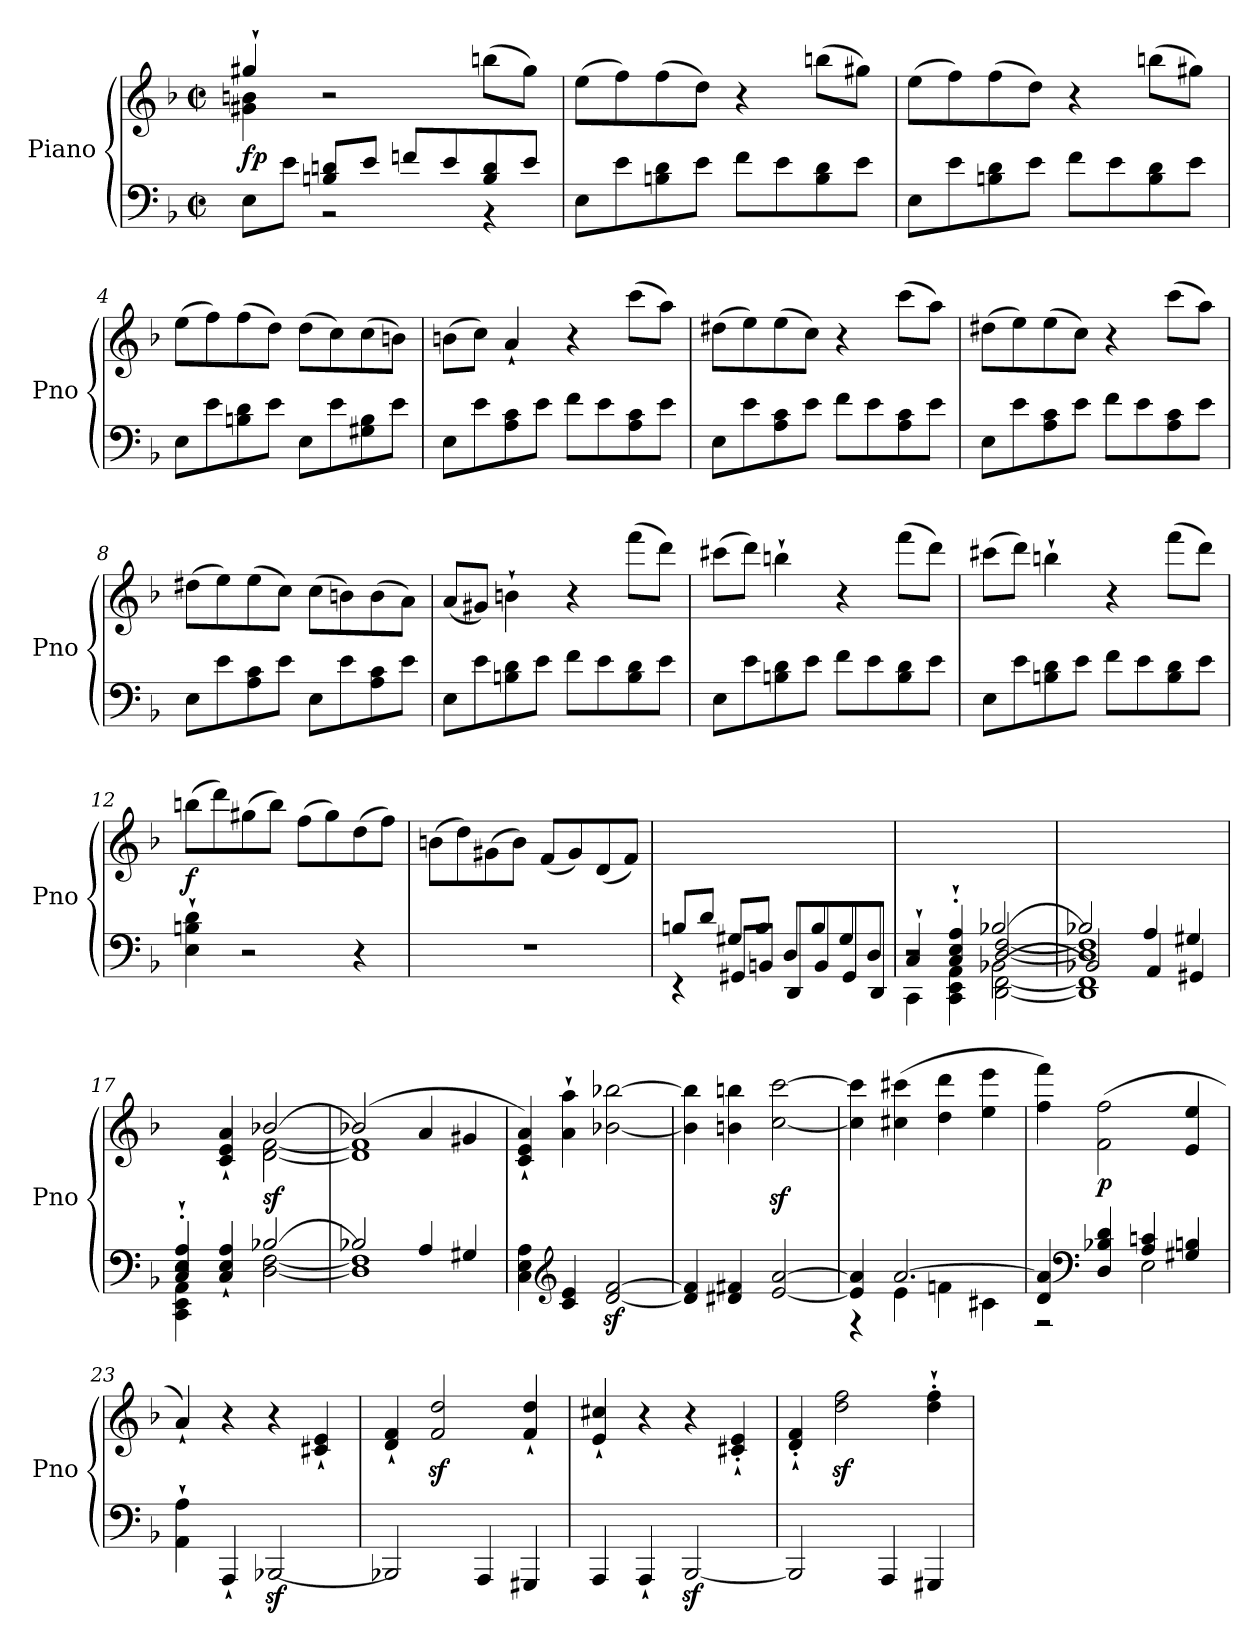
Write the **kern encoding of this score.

**kern	**kern	**dynam
*part1	*part1	*part1
*staff2	*staff1	*staff1/2
*I"Piano	*	*
*I'Pno	*	*
*clefF4	*clefG2	*
*k[b-]	*k[b-]	*
*M2/2	*M2/2	*
*met(c|)	*met(c|)	*
=1	=1	=1
*^	*^	*
!	!	!	!	!LO:DY:b
4ryy	8E\L	4gg#X`/	4g#X\ 4bn\	fp
.	8e\J	.	.	.
8Bn/ 8dn/L	2r	2r	2.ryy	.
8e/J	.	.	.	.
8fn/L	.	.	.	.
8e/	.	.	.	.
8B/ 8d/	4r	(>8bbn\L	.	.
8e/J	.	8gg#\J)	.	.
*v	*v	*	*	*
*	*v	*v	*
=2	=2	=2
8E\L	(>8ee\L	.
8e\	8ff\)	.
8Bn\ 8d\	(>8ff\	.
8e\J	8dd\J)	.
8f\L	4r	.
8e\	.	.
8B\ 8d\	(>8bbn\L	.
8e\J	8gg#X\J)	.
=3	=3	=3
8E\L	(>8ee\L	.
8e\	8ff\)	.
8Bn\ 8d\	(>8ff\	.
8e\J	8dd\J)	.
8f\L	4r	.
8e\	.	.
8B\ 8d\	(>8bbn\L	.
8e\J	8gg#X\J)	.
!!LO:LB:g=z
=4	=4	=4
8E\L	(>8ee\L	.
8e\	8ff\)	.
8Bn\ 8d\	(>8ff\	.
8e\J	8dd\J)	.
8E\L	(>8dd\L	.
8e\	8cc\)	.
8G#X\ 8B\	(>8cc\	.
8e\J	8bn\J)	.
=5	=5	=5
8E\L	(>8bn\L	.
8e\	8cc\J)	.
8A\ 8c\	4a`/	.
8e\J	.	.
8f\L	4r	.
8e\	.	.
8A\ 8c\	(>8ccc\L	.
8e\J	8aa\J)	.
=6	=6	=6
8E\L	(>8dd#X\L	.
8e\	8ee\)	.
8A\ 8c\	(>8ee\	.
8e\J	8cc\J)	.
8f\L	4r	.
8e\	.	.
8A\ 8c\	(>8ccc\L	.
8e\J	8aa\J)	.
=7	=7	=7
8E\L	(>8dd#X\L	.
8e\	8ee\)	.
8A\ 8c\	(>8ee\	.
8e\J	8cc\J)	.
8f\L	4r	.
8e\	.	.
8A\ 8c\	(>8ccc\L	.
8e\J	8aa\J)	.
!!LO:LB:g=z
=8	=8	=8
8E\L	(>8dd#X\L	.
8e\	8ee\)	.
8A\ 8c\	(>8ee\	.
8e\J	8cc\J)	.
8E\L	(>8cc\L	.
8e\	8bn\)	.
8A\ 8c\	(>8b\	.
8e\J	8a\J)	.
=9	=9	=9
8E\L	(<8a/L	.
8e\	8g#X/J)	.
8Bn\ 8d\	4bn`\	.
8e\J	.	.
8f\L	4r	.
8e\	.	.
!	!	!LO:DY:b
8B\ 8d\	(>8fff\L	other-dynamics
8e\J	8ddd\J)	.
=10	=10	=10
8E\L	(>8ccc#X\L	.
8e\	8ddd\J)	.
8Bn\ 8d\	4bbn`\	.
8e\J	.	.
8f\L	4r	.
8e\	.	.
8B\ 8d\	(>8fff\L	.
8e\J	8ddd\J)	.
!!LO:LB:g=z
=11	=11	=11
8E\L	(>8ccc#X\L	.
8e\	8ddd\J)	.
8Bn\ 8d\	4bbn`\	.
8e\J	.	.
8f\L	4r	.
8e\	.	.
8B\ 8d\	(>8fff\L	.
8e\J	8ddd\J)	.
=12	=12	=12
!	!	!LO:DY:b
4E\` 4Bn\` 4d\`	(>8bbn\L	f
.	8ddd\)	.
2r	(>8gg#X\	.
.	8bb\J)	.
.	(>8ff\L	.
.	8gg#\)	.
4r	(>8dd\	.
.	8ff\J)	.
=13	=13	=13
1r	(>8bn\L	.
.	8dd\)	.
.	(>8g#X\	.
.	8b\J)	.
.	(<8f/L	.
.	8g#/)	.
.	(<8d/	.
.	8f/J)	.
=14	=14	=14
*^	*	*
8Bn/L	4r	1ryy	.
8d/J	.	.	.
8G#X/L	8GG#X/L	.	.
8B/J	8BBn/J	.	.
8D/L	8DD/L	.	.
8B/	8BB/	.	.
8G#/	8GG#/	.	.
8D/J	8DD/J	.	.
!!LO:LB:g=z
=15	=15	=15	=15
*^	*^	*	*
4C`/	4CC\	2r	2r	1ryy	.
4C/'` 4E/'` 4A/'`	4CC\ 4EE\ 4AA\	.	.	.	.
[2B-X/	[2D/ [2F/	[2BB-X\	[2DD\ [2FF\	.	.
=16	=16	=16	=16	=16	=16
2B-X/]	1D] 1F]	2BB-X/]	1DD] 1FF]	1ryy	.
4A/	.	4AA/	.	.	.
4G#X/	.	4GG#X/	.	.	.
=17	=17	=17	=17	=17	=17
*	*	*	*	*^	*
4C/'` 4E/'` 4A/'`	4CC\ 4EE\ 4AA\	2r	2r	4ryy	2ryy	.
2.ryy	4C/` 4E/` 4A/`	.	.	4c/` 4e/` 4a/`	.	.
!	!	!	!	!	!	!LO:DY:b
.	2ryy	[2B-X/	[2D\ [2F\	[2b-X/	[2d\ [2f\	sf
*	*v	*v	*v	*	*	*
=18	=18	=18	=18	=18
2B-X/]	1D] 1F]	(>2b-X/]	1d] 1f]	.
4A/	.	4a/	.	.
4G#X/	.	4g#X/	.	.
*v	*v	*	*	*
*	*v	*v	*
=19	=19	=19
4C\ 4E\ 4A\	4c/` 4e/` 4a/`)	.
*clefG2	*	*
4c/ 4e/	4a\` 4aa\`	.
[2d/z< [2f/z<	[2b-X\ [2bb-X\	.
=20	=20	=20
4d/] 4f/]	4b-\] 4bb-\]	.
4d#X/ 4f#X/	4bn\ 4bbn\	.
[2e/ [2a/	[2cc\z< [2ccc\z<	.
=21	=21	=21
*^	*	*
4e/] 4a/]	4r	4cc\] 4ccc\]	.
!	!	!	!LO:DY:b
[2.a/	4e\	(>4cc#X\ 4ccc#X\	other-dynamics
.	4fn\	4dd\ 4ddd\	.
.	4c#X\	4ee\ 4eee\	.
!!LO:PB:g=z
=22	=22	=22	=22
4d/ 4a/]	2r	4ff\ 4fff\)	.
*clefF4	*	*	*
!	!	!	!LO:DY:b
4D/ 4B-X/ 4d/	.	(>2f\ 2ff\	p
4A/ 4cn/	2E\	.	.
4G#X/ 4Bn/	.	4e/ 4ee/	.
*v	*v	*	*
=23	=23	=23
4AA\` 4A\`	4a`/)	.
4AAA`/	4r	.
[2BBB-Xz</	4r	.
.	4c#X/` 4e/`	.
=24	=24	=24
2BBB-X/]	4d/` 4f/`	.
.	2f/z< 2dd/z<	.
4AAA/	.	.
4GGG#X/	4f/` 4dd/`	.
=25	=25	=25
4AAA/	4e/` 4cc#X/`	.
4AAA`/	4r	.
[2BBB-z</	4r	.
.	4c#X/'` 4e/'`	.
=26	=26	=26
2BBB-/]	4d/'` 4f/'`	.
.	2dd\z< 2ff\z<	.
4AAA/	.	.
4GGG#X/	4dd\'` 4ff\'`	.
=	=	=
*-	*-	*-
